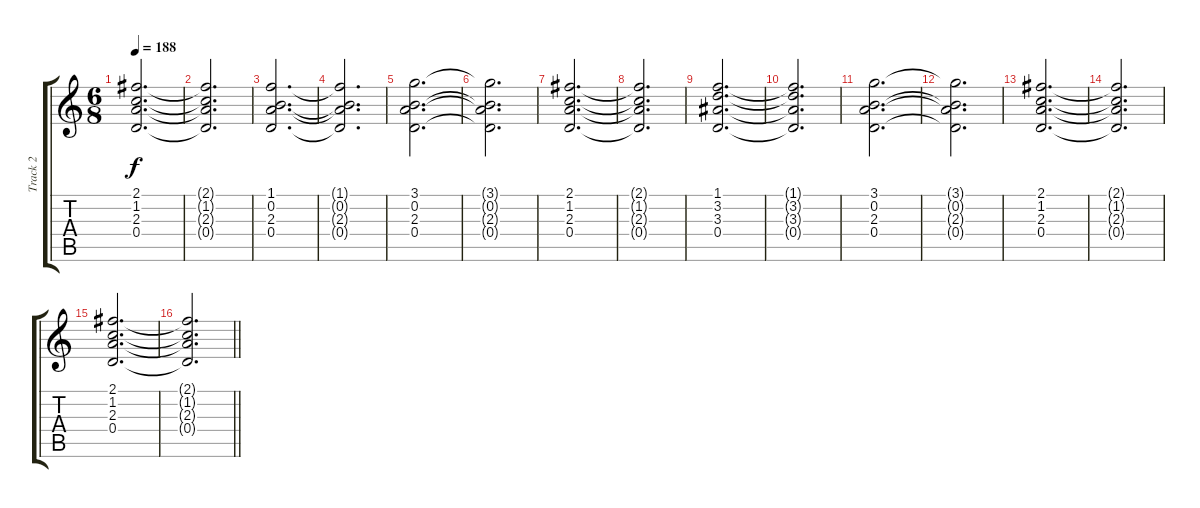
\track ("Track 2" "Track 2") {instrument electricguitarclean}
\staff {score tabs}
\tuning (E4 B3 G3 D3 A2 E2) {hide}
\ts (6 8)
\tempo 188
\clef g2
\ks c
(2.1 1.2 2.3 0.4).2{d dy f} |
(2.1{t} 1.2{t} 2.3{t} 0.4{t}).2{d} |
(1.1 0.2 2.3 0.4).2{d} |
(1.1{t} 0.2{t} 2.3{t} 0.4{t}).2{d} |
(3.1 0.2 2.3 0.4).2{d} |
(3.1{t} 0.2{t} 2.3{t} 0.4{t}).2{d} |
(2.1 1.2 2.3 0.4).2{d} |
(2.1{t} 1.2{t} 2.3{t} 0.4{t}).2{d} |
(1.1 3.2 3.3 0.4).2{d} |
(1.1{t} 3.2{t} 3.3{t} 0.4{t}).2{d} |
(3.1 0.2 2.3 0.4).2{d} |
(3.1{t} 0.2{t} 2.3{t} 0.4{t}).2{d} |
(2.1 1.2 2.3 0.4).2{d} |
(2.1{t} 1.2{t} 2.3{t} 0.4{t}).2{d} |
(2.1 1.2 2.3 0.4).2{d} |
\barLineRight lightlight
(2.1{t} 1.2{t} 2.3{t} 0.4{t}).2{d}
